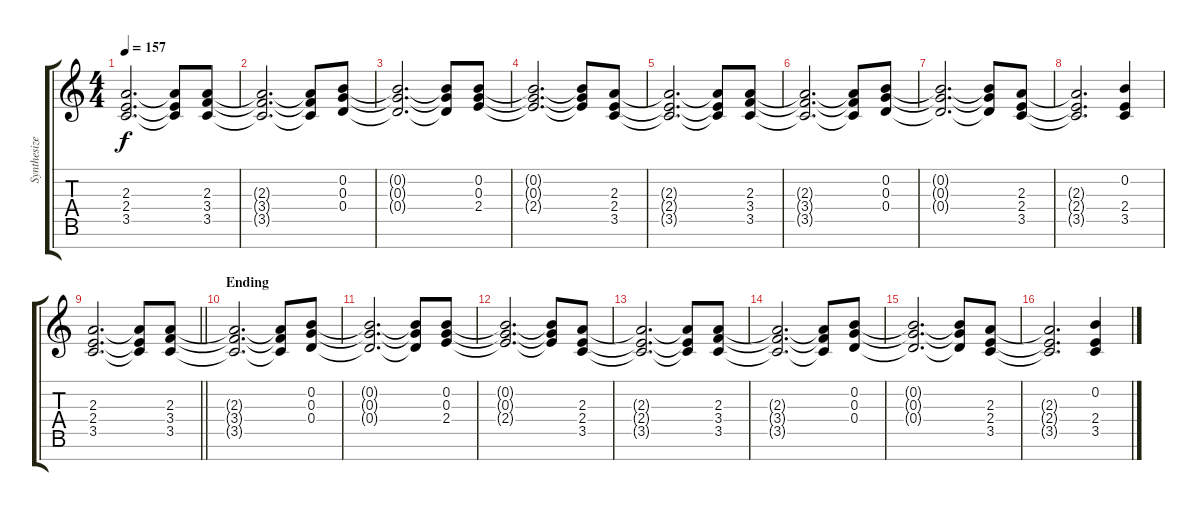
\track ("Synthesizer I" "Synthesize") {instrument fx5brightness}
\staff {score tabs}
\tuning (E5 B4 G4 D4 A3 E3 B2) {hide}
\ts (4 4)
\tempo 157
\clef g2
\ks c
(2.3 2.4 3.5).2{d dy f} (2.3{t} 2.4{t} 3.5{t}).8 (2.3 3.4 3.5).8 |
(2.3{t} 3.4{t} 3.5{t}).2{d} (2.3{t} 3.4{t} 3.5{t}).8 (0.2 0.3 0.4).8 |
(0.2{t} 0.3{t} 0.4{t}).2{d} (0.2{t} 0.3{t} 0.4{t}).8 (0.2 0.3 2.4).8 |
(0.2{t} 0.3{t} 2.4{t}).2{d} (0.2{t} 0.3{t} 2.4{t}).8 (2.3 2.4 3.5).8 |
(2.3{t} 2.4{t} 3.5{t}).2{d} (2.3{t} 2.4{t} 3.5{t}).8 (2.3 3.4 3.5).8 |
(2.3{t} 3.4{t} 3.5{t}).2{d} (2.3{t} 3.4{t} 3.5{t}).8 (0.2 0.3 0.4).8 |
(0.2{t} 0.3{t} 0.4{t}).2{d} (0.2{t} 0.3{t} 0.4{t}).8 (2.3 2.4 3.5).8 |
(2.3{t} 2.4{t} 3.5{t}).2{d} (0.2 2.4 3.5).4 |
\barLineRight lightlight
(2.3 2.4 3.5).2{d} (2.3{t} 2.4{t} 3.5{t}).8 (2.3 3.4 3.5).8 |
\section ("" "Ending")
(2.3{t} 3.4{t} 3.5{t}).2{d} (2.3{t} 3.4{t} 3.5{t}).8 (0.2 0.3 0.4).8 |
(0.2{t} 0.3{t} 0.4{t}).2{d} (0.2{t} 0.3{t} 0.4{t}).8 (0.2 0.3 2.4).8 |
(0.2{t} 0.3{t} 2.4{t}).2{d} (0.2{t} 0.3{t} 2.4{t}).8 (2.3 2.4 3.5).8 |
(2.3{t} 2.4{t} 3.5{t}).2{d} (2.3{t} 2.4{t} 3.5{t}).8 (2.3 3.4 3.5).8 |
(2.3{t} 3.4{t} 3.5{t}).2{d} (2.3{t} 3.4{t} 3.5{t}).8 (0.2 0.3 0.4).8 |
(0.2{t} 0.3{t} 0.4{t}).2{d} (0.2{t} 0.3{t} 0.4{t}).8 (2.3 2.4 3.5).8 |
(2.3{t} 2.4{t} 3.5{t}).2{d} (0.2 2.4 3.5).4
